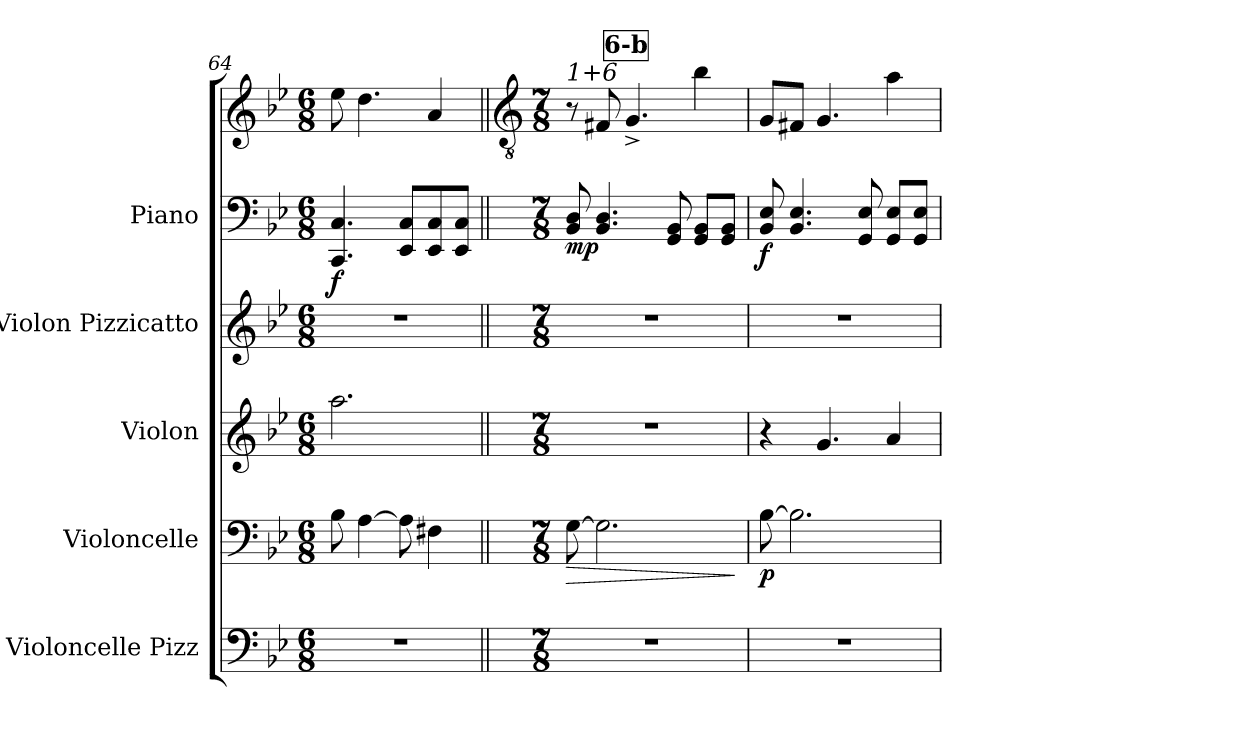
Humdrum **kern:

**kern	**kern	**dynam	**kern	**kern	**kern	**kern	**dynam
*part5	*part4	*part4	*part3	*part2	*part1	*part1	*part1
*staff6	*staff5	*staff5	*staff4	*staff3	*staff2	*staff1	*staff1/2
*I"Violoncelle Pizz	*I"Violoncelle	*	*I"Violon	*I"Violon Pizzicatto	*I"Piano	*	*
*I'Vlc Pizz	*I'Vlc	*	*I'Vln.	*I'Vln. Pizz.	*I'Pia.	*	*
*clefF4	*clefF4	*	*clefG2	*clefG2	*clefF4	*clefG2	*
*k[b-e-]	*k[b-e-]	*	*k[b-e-]	*k[b-e-]	*k[b-e-]	*k[b-e-]	*
*M6/8	*M6/8	*	*M6/8	*M6/8	*M6/8	*M6/8	*
=64	=64	=64	=64	=64	=64	=64	=64
!	!	!	!	!	!	!	!LO:DY:b=2
2.r	8B-\	.	2.aa\	2.r	4.CC/ 4.C/	8ee-\	f
.	[4A\	.	.	.	.	4.dd\	.
.	8A\]	.	.	.	8EE-/ 8C/L	.	.
.	4F#X\	.	.	.	8EE-/ 8C/	4a/	.
.	.	.	.	.	8EE-/ 8C/J	.	.
!!LO:REH:place=s1:a:B:fs=14:t=6-b:qo=1
=65||	=65||	=65||	=65||	=65||	=65||	=65||	=65||
*	*	*	*	*	*	*clefGv2	*
*M7/8	*M7/8	*	*M7/8	*M7/8	*M7/8	*M7/8	*
!	!	!	!	!	!	!LO:TX:i:t=1+6	!
!	!	!LO:HP:b	!	!	!	!	!LO:DY:b=2
2..r	[8G\	>	2..r	2..r	8BB-/ 8D/	8r	mp
.	2.G\]	.	.	.	4.BB-/ 4.D/	8F#X/	.
.	.	.	.	.	.	4.G^/	.
.	.	.	.	.	8GG/ 8BB-/	.	.
.	.	.	.	.	8GG/ 8BB-/L	4b-\	.
.	.	.	.	.	8GG/ 8BB-/J	.	.
.	.	]	.	.	.	.	.
=66	=66	=66	=66	=66	=66	=66	=66
!	!	!LO:DY:b	!	!	!	!	!LO:DY:b=2
2..r	[8B-\	p	4r	2..r	8BB-/ 8E-/	8G/L	f
.	2.B-\]	.	.	.	4.BB-/ 4.E-/	8F#X/J	.
.	.	.	4.g/	.	.	4.G/	.
.	.	.	.	.	8GG/ 8E-/	.	.
.	.	.	4a/	.	8GG/ 8E-/L	4a\	.
.	.	.	.	.	8GG/ 8E-/J	.	.
=	=	=	=	=	=	=	=
*-	*-	*-	*-	*-	*-	*-	*-
